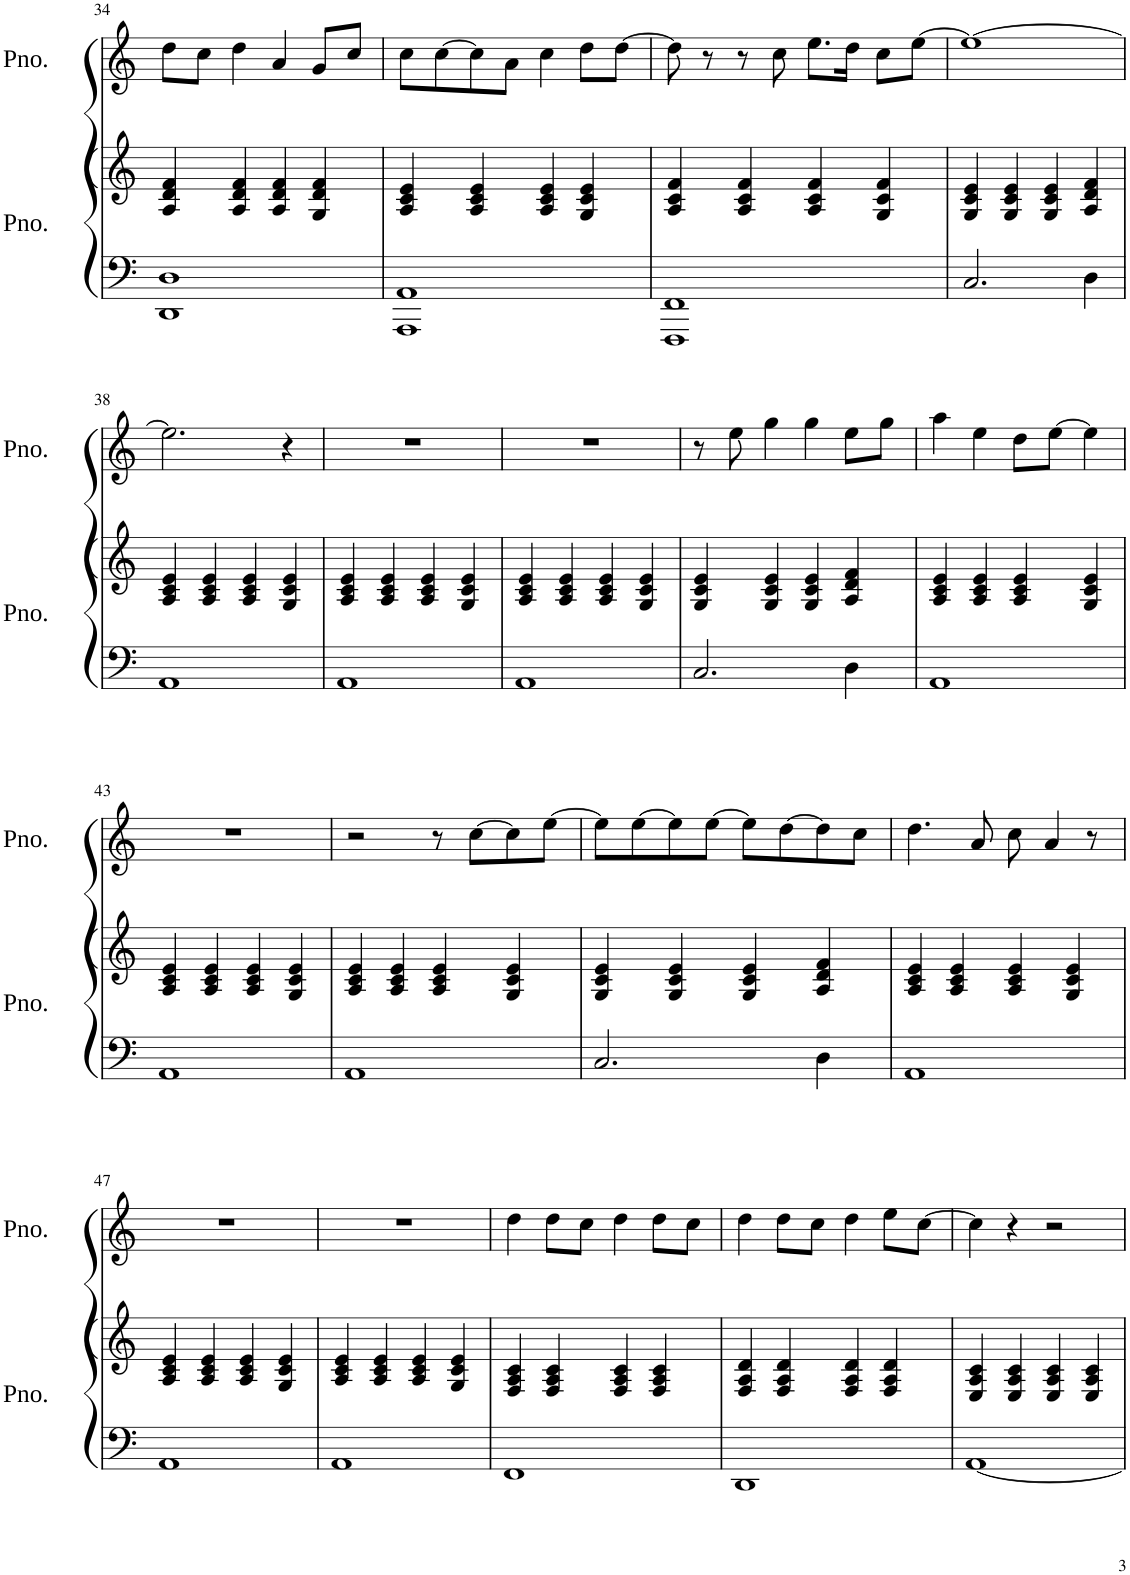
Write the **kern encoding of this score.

**kern	**kern	**kern
*part2	*part2	*part1
*staff3	*staff2	*staff1
*I"Piano	*	*I"Piano
*I'Pno.	*	*I'Pno.
!!LO:PB:g=z
*clefF4	*clefG2	*clefG2
*k[]	*k[]	*k[]
*M4/4	*M4/4	*M4/4
=34	=34	=34
1DD 1D	4A/ 4d/ 4f/	8dd\L
.	.	8cc\J
.	4A/ 4d/ 4f/	4dd\
.	4A/ 4d/ 4f/	4a/
.	4G/ 4d/ 4f/	8g/L
.	.	8cc/J
=35	=35	=35
1AAA 1AA	4A/ 4c/ 4e/	8cc\L
.	.	[8cc\
.	4A/ 4c/ 4e/	8cc\]
.	.	8a\J
.	4A/ 4c/ 4e/	4cc\
.	4G/ 4c/ 4e/	8dd\L
.	.	[8dd\J
=36	=36	=36
1FFF 1FF	4A/ 4c/ 4f/	8dd\]
.	.	8r
.	4A/ 4c/ 4f/	8r
.	.	8cc\
.	4A/ 4c/ 4f/	8.ee\L
.	.	16dd\Jk
.	4G/ 4c/ 4f/	8cc\L
.	.	[8ee\J
=37	=37	=37
2.C/	4G/ 4c/ 4e/	1ee_
.	4G/ 4c/ 4e/	.
.	4G/ 4c/ 4e/	.
4D\	4A/ 4d/ 4f/	.
!!LO:LB:g=z
=38	=38	=38
1AA	4A/ 4c/ 4e/	2.ee\]
.	4A/ 4c/ 4e/	.
.	4A/ 4c/ 4e/	.
.	4G/ 4c/ 4e/	4r
=39	=39	=39
1AA	4A/ 4c/ 4e/	1r
.	4A/ 4c/ 4e/	.
.	4A/ 4c/ 4e/	.
.	4G/ 4c/ 4e/	.
=40	=40	=40
1AA	4A/ 4c/ 4e/	1r
.	4A/ 4c/ 4e/	.
.	4A/ 4c/ 4e/	.
.	4G/ 4c/ 4e/	.
=41	=41	=41
2.C/	4G/ 4c/ 4e/	8r
.	.	8ee\
.	4G/ 4c/ 4e/	4gg\
.	4G/ 4c/ 4e/	4gg\
4D\	4A/ 4d/ 4f/	8ee\L
.	.	8gg\J
=42	=42	=42
1AA	4A/ 4c/ 4e/	4aa\
.	4A/ 4c/ 4e/	4ee\
.	4A/ 4c/ 4e/	8dd\L
.	.	[8ee\J
.	4G/ 4c/ 4e/	4ee\]
!!LO:LB:g=z
=43	=43	=43
1AA	4A/ 4c/ 4e/	1r
.	4A/ 4c/ 4e/	.
.	4A/ 4c/ 4e/	.
.	4G/ 4c/ 4e/	.
=44	=44	=44
1AA	4A/ 4c/ 4e/	2r
.	4A/ 4c/ 4e/	.
.	4A/ 4c/ 4e/	8r
.	.	[8cc\L
.	4G/ 4c/ 4e/	8cc\]
.	.	[8ee\J
=45	=45	=45
2.C/	4G/ 4c/ 4e/	8ee\L]
.	.	[8ee\
.	4G/ 4c/ 4e/	8ee\]
.	.	[8ee\J
.	4G/ 4c/ 4e/	8ee\L]
.	.	[8dd\
4D\	4A/ 4d/ 4f/	8dd\]
.	.	8cc\J
=46	=46	=46
1AA	4A/ 4c/ 4e/	4.dd\
.	4A/ 4c/ 4e/	.
.	.	8a/
.	4A/ 4c/ 4e/	8cc\
.	.	4a/
.	4G/ 4c/ 4e/	.
.	.	8r
!!LO:LB:g=z
=47	=47	=47
1AA	4A/ 4c/ 4e/	1r
.	4A/ 4c/ 4e/	.
.	4A/ 4c/ 4e/	.
.	4G/ 4c/ 4e/	.
=48	=48	=48
1AA	4A/ 4c/ 4e/	1r
.	4A/ 4c/ 4e/	.
.	4A/ 4c/ 4e/	.
.	4G/ 4c/ 4e/	.
=49	=49	=49
1FF	4F/ 4A/ 4c/	4dd\
.	4F/ 4A/ 4c/	8dd\L
.	.	8cc\J
.	4F/ 4A/ 4c/	4dd\
.	4F/ 4A/ 4c/	8dd\L
.	.	8cc\J
=50	=50	=50
1DD	4F/ 4A/ 4d/	4dd\
.	4F/ 4A/ 4d/	8dd\L
.	.	8cc\J
.	4F/ 4A/ 4d/	4dd\
.	4F/ 4A/ 4d/	8ee\L
.	.	[8cc\J
=51	=51	=51
[1AA	4E/ 4A/ 4c/	4cc\]
.	4E/ 4A/ 4c/	4r
.	4E/ 4A/ 4c/	2r
.	4E/ 4A/ 4c/	.
=	=	=
*-	*-	*-
